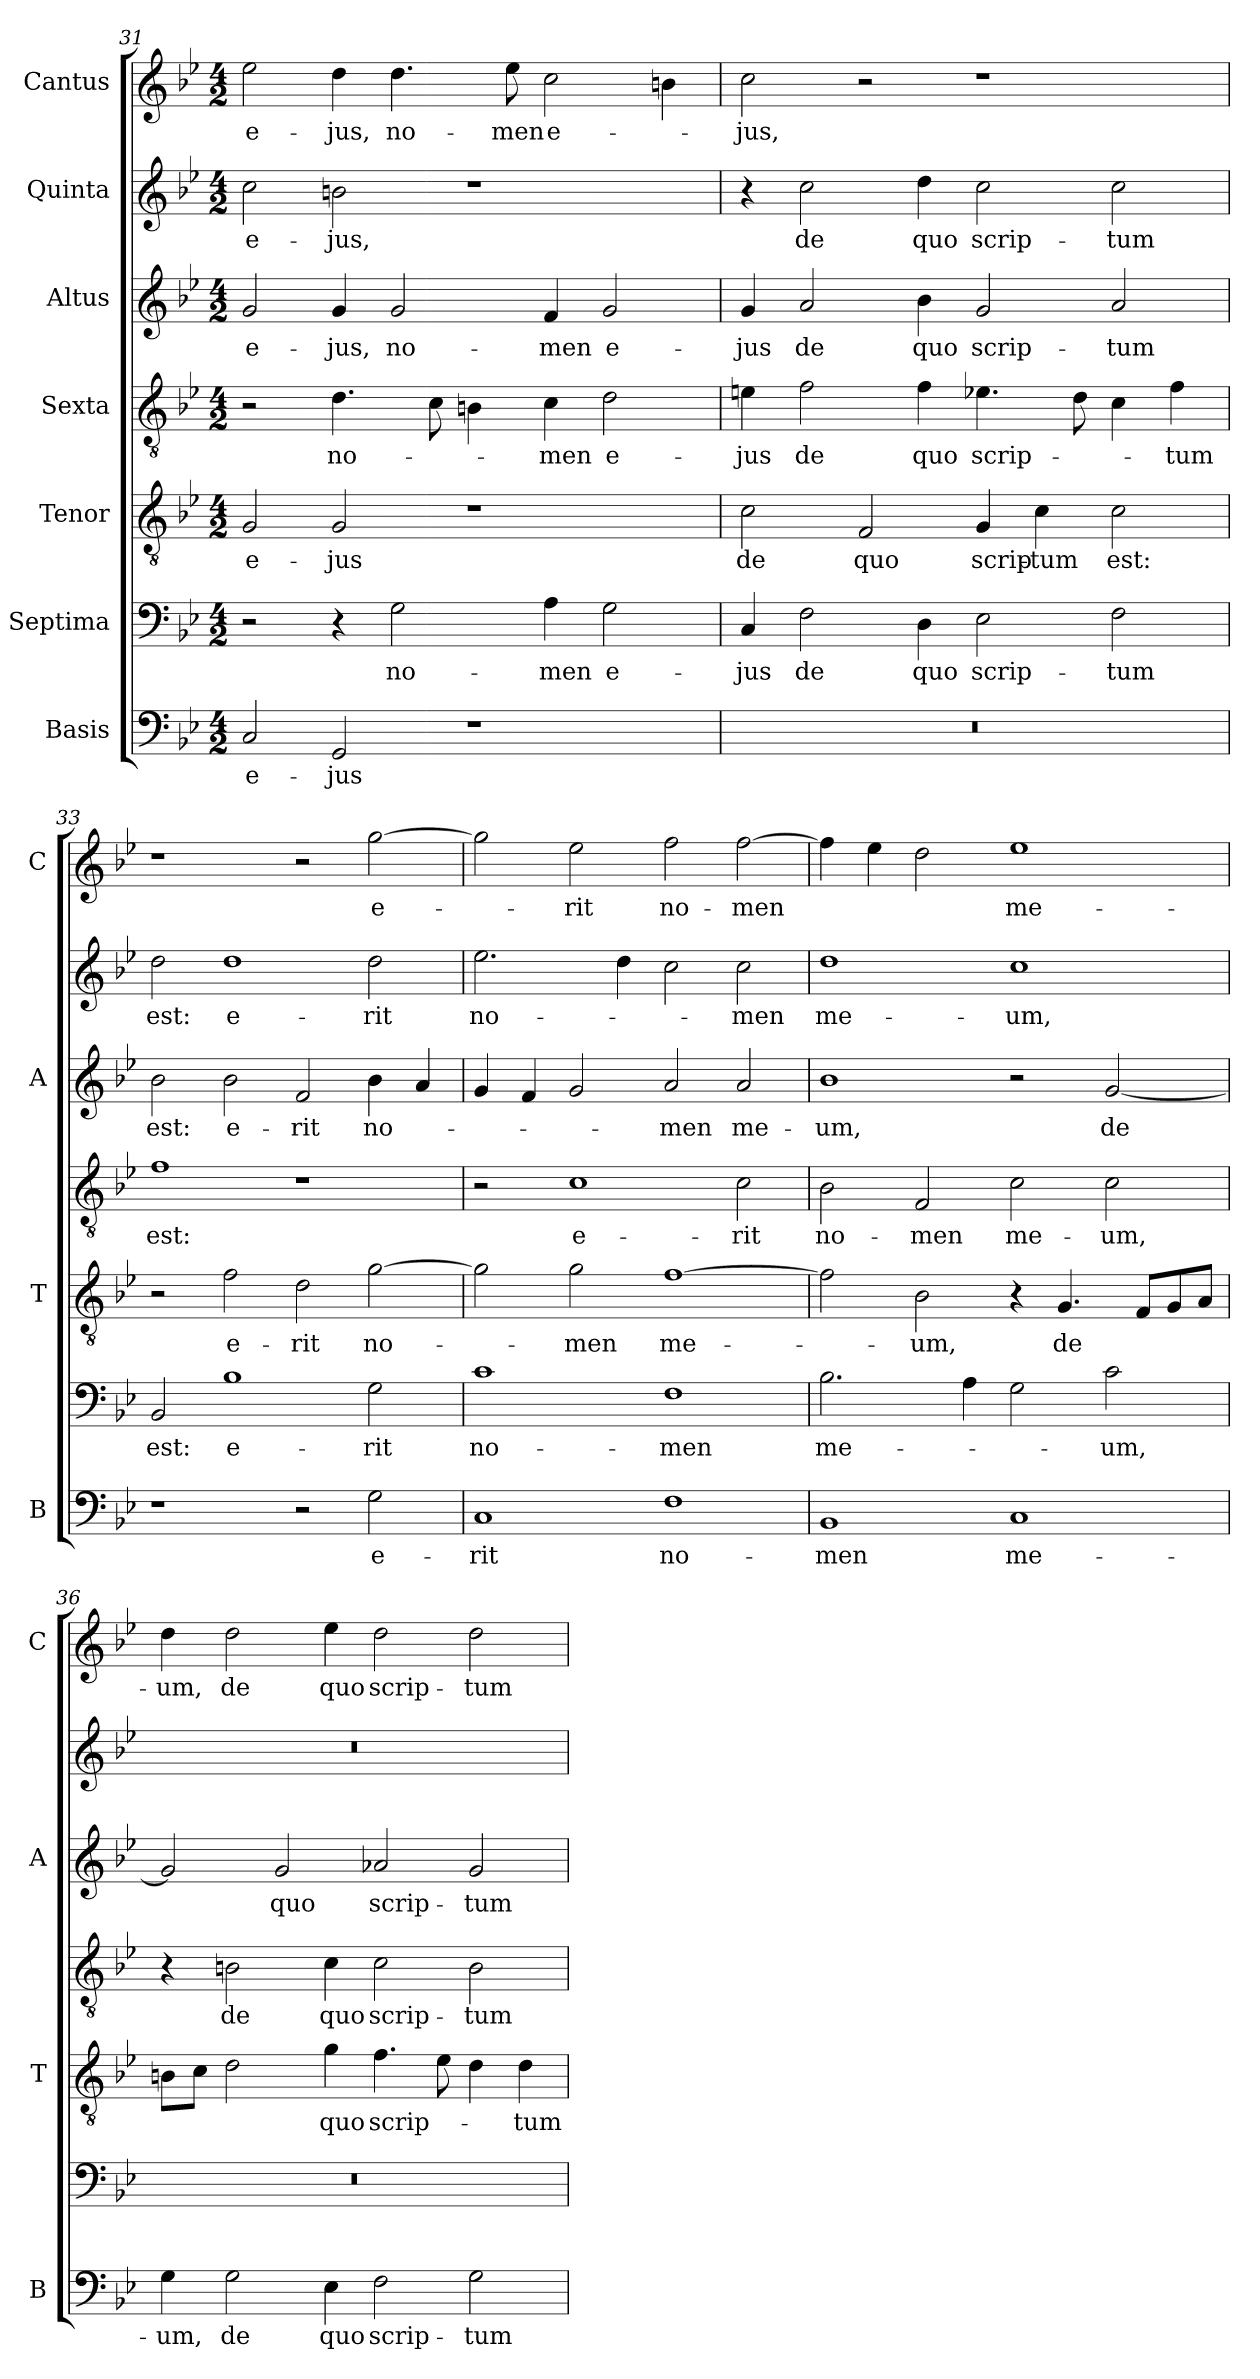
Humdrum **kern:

**kern	**text	**kern	**text	**kern	**text	**kern	**text	**kern	**text	**kern	**text	**kern	**text
*part7	*part7	*part6	*part6	*part5	*part5	*part4	*part4	*part3	*part3	*part2	*part2	*part1	*part1
*staff7	*staff7	*staff6	*staff6	*staff5	*staff5	*staff4	*staff4	*staff3	*staff3	*staff2	*staff2	*staff1	*staff1
*I"Basis	*	*I"Septima	*	*I"Tenor	*	*I"Sexta	*	*I"Altus	*	*I"Quinta	*	*I"Cantus	*
*I'B	*	*	*	*I'T	*	*	*	*I'A	*	*	*	*I'C	*
*clefF4	*	*clefF4	*	*clefGv2	*	*clefGv2	*	*clefG2	*	*clefG2	*	*clefG2	*
*k[b-e-]	*	*k[b-e-]	*	*k[b-e-]	*	*k[b-e-]	*	*k[b-e-]	*	*k[b-e-]	*	*k[b-e-]	*
*B-:	*	*B-:	*	*B-:	*	*B-:	*	*B-:	*	*B-:	*	*B-:	*
*M4/2	*	*M4/2	*	*M4/2	*	*M4/2	*	*M4/2	*	*M4/2	*	*M4/2	*
=31	=31	=31	=31	=31	=31	=31	=31	=31	=31	=31	=31	=31	=31
!	!LO:LY:b	!	!	!	!LO:LY:b	!	!	!	!LO:LY:b	!	!LO:LY:b	!	!LO:LY:b
2C/	e-	2r	.	2G/	e-	2r	.	2g/	e-	2cc\	e-	2ee-\	e-
!	!LO:LY:b	!	!	!	!LO:LY:b	!	!LO:LY:b	!	!LO:LY:b	!	!LO:LY:b	!	!LO:LY:b
2GG/	-jus	4r	.	2G/	-jus	4.d\	no-	4g/	-jus,	2bn\	-jus,	4dd\	-jus,
!	!	!	!LO:LY:b	!	!	!	!	!	!LO:LY:b	!	!	!	!LO:LY:b
.	.	2G\	no-	.	.	.	.	2g/	no-	.	.	4.dd\	no-
.	.	.	.	.	.	8c\	.	.	.	.	.	.	.
1r	.	.	.	1r	.	4Bn\	.	.	.	1r	.	.	.
!	!	!	!	!	!	!	!	!	!	!	!	!	!LO:LY:b
.	.	.	.	.	.	.	.	.	.	.	.	8ee-\	-men
!	!	!	!LO:LY:b	!	!	!	!LO:LY:b	!	!LO:LY:b	!	!	!	!LO:LY:b
.	.	4A\	-men	.	.	4c\	-men	4f/	-men	.	.	2cc\	e-
!	!	!	!LO:LY:b	!	!	!	!LO:LY:b	!	!LO:LY:b	!	!	!	!
.	.	2G\	e-	.	.	2d\	e-	2g/	e-	.	.	.	.
.	.	.	.	.	.	.	.	.	.	.	.	4bn\	.
=32	=32	=32	=32	=32	=32	=32	=32	=32	=32	=32	=32	=32	=32
!	!	!	!LO:LY:b	!	!LO:LY:b	!	!LO:LY:b	!	!LO:LY:b	!	!	!	!LO:LY:b
0r	.	4C/	-jus	2c\	de	4en\	-jus	4g/	-jus	4r	.	2cc\	-jus,
!	!	!	!LO:LY:b	!	!	!	!LO:LY:b	!	!LO:LY:b	!	!LO:LY:b	!	!
.	.	2F\	de	.	.	2f\	de	2a/	de	2cc\	de	.	.
!	!	!	!	!	!LO:LY:b	!	!	!	!	!	!	!	!
.	.	.	.	2F/	quo	.	.	.	.	.	.	2r	.
!	!	!	!LO:LY:b	!	!	!	!LO:LY:b	!	!LO:LY:b	!	!LO:LY:b	!	!
.	.	4D\	quo	.	.	4f\	quo	4b-\	quo	4dd\	quo	.	.
!	!	!	!LO:LY:b	!	!LO:LY:b	!	!LO:LY:b	!	!LO:LY:b	!	!LO:LY:b	!	!
.	.	2E-\	scrip-	4G/	scrip-	4.e-X\	scrip-	2g/	scrip-	2cc\	scrip-	1r	.
!	!	!	!	!	!LO:LY:b	!	!	!	!	!	!	!	!
.	.	.	.	4c\	-tum	.	.	.	.	.	.	.	.
.	.	.	.	.	.	8d\	.	.	.	.	.	.	.
!	!	!	!LO:LY:b	!	!LO:LY:b	!	!	!	!LO:LY:b	!	!LO:LY:b	!	!
.	.	2F\	-tum	2c\	est:	4c\	.	2a/	-tum	2cc\	-tum	.	.
!	!	!	!	!	!	!	!LO:LY:b	!	!	!	!	!	!
.	.	.	.	.	.	4f\	-tum	.	.	.	.	.	.
!!LO:PB:g=z
=33	=33	=33	=33	=33	=33	=33	=33	=33	=33	=33	=33	=33	=33
!	!	!	!LO:LY:b	!	!	!	!LO:LY:b	!	!LO:LY:b	!	!LO:LY:b	!	!
1r	.	2BB-/	est:	2r	.	1f	est:	2b-\	est:	2dd\	est:	1r	.
!	!	!	!LO:LY:b	!	!LO:LY:b	!	!	!	!LO:LY:b	!	!LO:LY:b	!	!
.	.	1B-	e-	2f\	e-	.	.	2b-\	e-	1dd	e-	.	.
!	!	!	!	!	!LO:LY:b	!	!	!	!LO:LY:b	!	!	!	!
2r	.	.	.	2d\	-rit	1r	.	2f/	-rit	.	.	2r	.
!	!LO:LY:b	!	!LO:LY:b	!	!LO:LY:b	!	!	!	!LO:LY:b	!	!LO:LY:b	!	!LO:LY:b
2G\	e-	2G\	-rit	[2g\	no-	.	.	4b-\	no-	2dd\	-rit	[2gg\	e-
.	.	.	.	.	.	.	.	4a/	.	.	.	.	.
=34	=34	=34	=34	=34	=34	=34	=34	=34	=34	=34	=34	=34	=34
!	!LO:LY:b	!	!LO:LY:b	!	!	!	!	!	!	!	!LO:LY:b	!	!
1C	-rit	1c	no-	2g\]	.	2r	.	4g/	.	2.ee-\	no-	2gg\]	.
.	.	.	.	.	.	.	.	4f/	.	.	.	.	.
!	!	!	!	!	!LO:LY:b	!	!LO:LY:b	!	!	!	!	!	!LO:LY:b
.	.	.	.	2g\	-men	1c	e-	2g/	.	.	.	2ee-\	-rit
.	.	.	.	.	.	.	.	.	.	4dd\	.	.	.
!	!LO:LY:b	!	!LO:LY:b	!	!LO:LY:b	!	!	!	!LO:LY:b	!	!	!	!LO:LY:b
1F	no-	1F	-men	[1f	me-	.	.	2a/	-men	2cc\	.	2ff\	no-
!	!	!	!	!	!	!	!LO:LY:b	!	!LO:LY:b	!	!LO:LY:b	!	!LO:LY:b
.	.	.	.	.	.	2c\	-rit	2a/	me-	2cc\	-men	[2ff\	-men
=35	=35	=35	=35	=35	=35	=35	=35	=35	=35	=35	=35	=35	=35
!	!LO:LY:b	!	!LO:LY:b	!	!	!	!LO:LY:b	!	!LO:LY:b	!	!LO:LY:b	!	!
1BB-	-men	2.B-\	me-	2f\]	.	2B-\	no-	1b-	-um,	1dd	me-	4ff\]	.
.	.	.	.	.	.	.	.	.	.	.	.	4ee-\	.
!	!	!	!	!	!LO:LY:b	!	!LO:LY:b	!	!	!	!	!	!
.	.	.	.	2B-\	-um,	2F/	-men	.	.	.	.	2dd\	.
.	.	4A\	.	.	.	.	.	.	.	.	.	.	.
!	!LO:LY:b	!	!	!	!	!	!LO:LY:b	!	!	!	!LO:LY:b	!	!LO:LY:b
1C	me-	2G\	.	4r	.	2c\	me-	2r	.	1cc	-um,	1ee-	me-
!	!	!	!	!	!LO:LY:b	!	!	!	!	!	!	!	!
.	.	.	.	4.G/	de	.	.	.	.	.	.	.	.
!	!	!	!LO:LY:b	!	!	!	!LO:LY:b	!	!LO:LY:b	!	!	!	!
.	.	2c\	-um,	.	.	2c\	-um,	[2g/	de	.	.	.	.
.	.	.	.	8F/L	.	.	.	.	.	.	.	.	.
.	.	.	.	8G/	.	.	.	.	.	.	.	.	.
.	.	.	.	8A/J	.	.	.	.	.	.	.	.	.
=36	=36	=36	=36	=36	=36	=36	=36	=36	=36	=36	=36	=36	=36
!	!LO:LY:b	!	!	!	!	!	!	!	!	!	!	!	!LO:LY:b
4G\	-um,	0r	.	8Bn\L	.	4r	.	2g/]	.	0r	.	4dd\	-um,
.	.	.	.	8c\J	.	.	.	.	.	.	.	.	.
!	!LO:LY:b	!	!	!	!	!	!LO:LY:b	!	!	!	!	!	!LO:LY:b
2G\	de	.	.	2d\	.	2Bn\	de	.	.	.	.	2dd\	de
!	!	!	!	!	!	!	!	!	!LO:LY:b	!	!	!	!
.	.	.	.	.	.	.	.	2g/	quo	.	.	.	.
!	!LO:LY:b	!	!	!	!LO:LY:b	!	!LO:LY:b	!	!	!	!	!	!LO:LY:b
4E-\	quo	.	.	4g\	quo	4c\	quo	.	.	.	.	4ee-\	quo
!	!LO:LY:b	!	!	!	!LO:LY:b	!	!LO:LY:b	!	!LO:LY:b	!	!	!	!LO:LY:b
2F\	scrip-	.	.	4.f\	scrip-	2c\	scrip-	2a-X/	scrip-	.	.	2dd\	scrip-
.	.	.	.	8e-\	.	.	.	.	.	.	.	.	.
!	!LO:LY:b	!	!	!	!	!	!LO:LY:b	!	!LO:LY:b	!	!	!	!LO:LY:b
2G\	-tum	.	.	4d\	.	2B\	-tum	2g/	-tum	.	.	2dd\	-tum
!	!	!	!	!	!LO:LY:b	!	!	!	!	!	!	!	!
.	.	.	.	4d\	-tum	.	.	.	.	.	.	.	.
=	=	=	=	=	=	=	=	=	=	=	=	=	=
*-	*-	*-	*-	*-	*-	*-	*-	*-	*-	*-	*-	*-	*-
